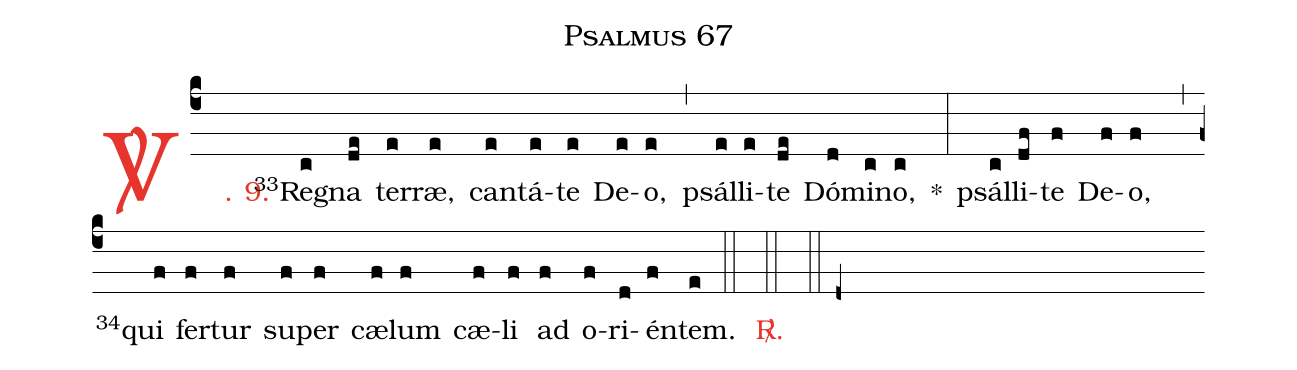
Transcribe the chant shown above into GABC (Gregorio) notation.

name: Psalmus 67;
%%
(c4)

<c><sp>V/</sp>. 9.</c>() <v>\VSup{33}</v>Re(c)gna(de) ter(e)ræ,(e) can(e)tá(e)te(e) De(e)o,(e) (,) psál(e)li(e)te(de) Dó(d)mi(c)no,(c) *(:) psál(c)li(df)te(f) De(f)o,(f) (,) <v>\VSup{34}</v>qui(f) fer(f)tur(f) su(f)per(f) cæ(f)lum(f) cæ(f)li(f) ad(f) o(f)ri(d)én(f)tem.(e)

(::)

<c><sp>R/</sp>.</c>(::)

(::)

(d+)
